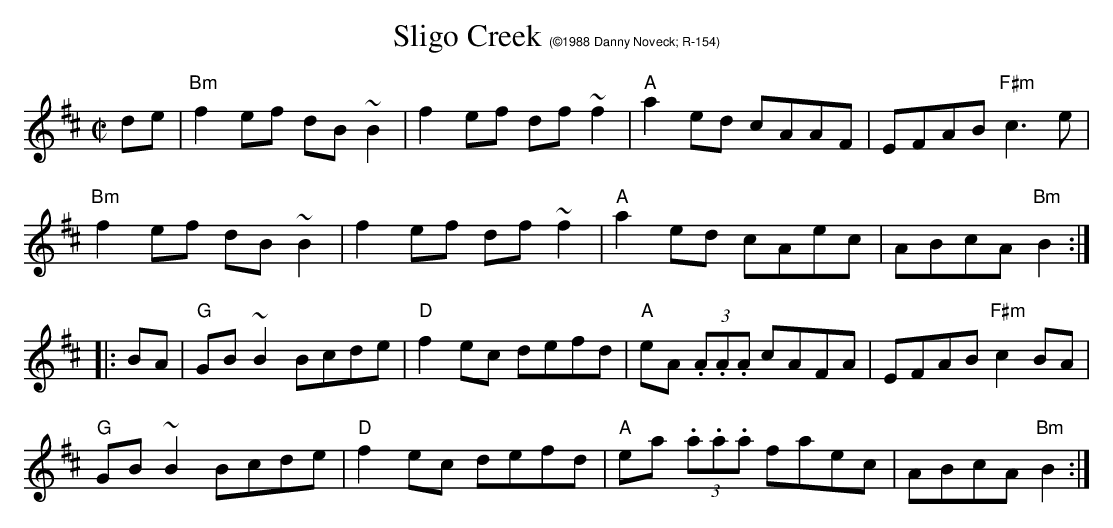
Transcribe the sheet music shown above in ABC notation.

X:1
T: Sligo Creek $1(\2511988 Danny Noveck; R-154)
M:C|
L:1/8
K:Bm
de| "Bm"f2ef dB~B2| f2ef df~f2| "A"a2ed cAAF| EFAB "F#m"c3e|
    "Bm"f2ef dB~B2| f2ef df~f2| "A"a2ed cAec| ABcA "Bm"B2 :|
|: BA| "G"GB~B2 Bcde| "D"f2ec defd| "A"eA (3.A.A.A cAFA| EFAB "F#m"c2BA|
"G"GB~B2 Bcde| "D"f2ec defd| "A"ea (3.a.a.a faec| ABcA "Bm"B2 :|

$SmallRMargin
$SmallLMargin
